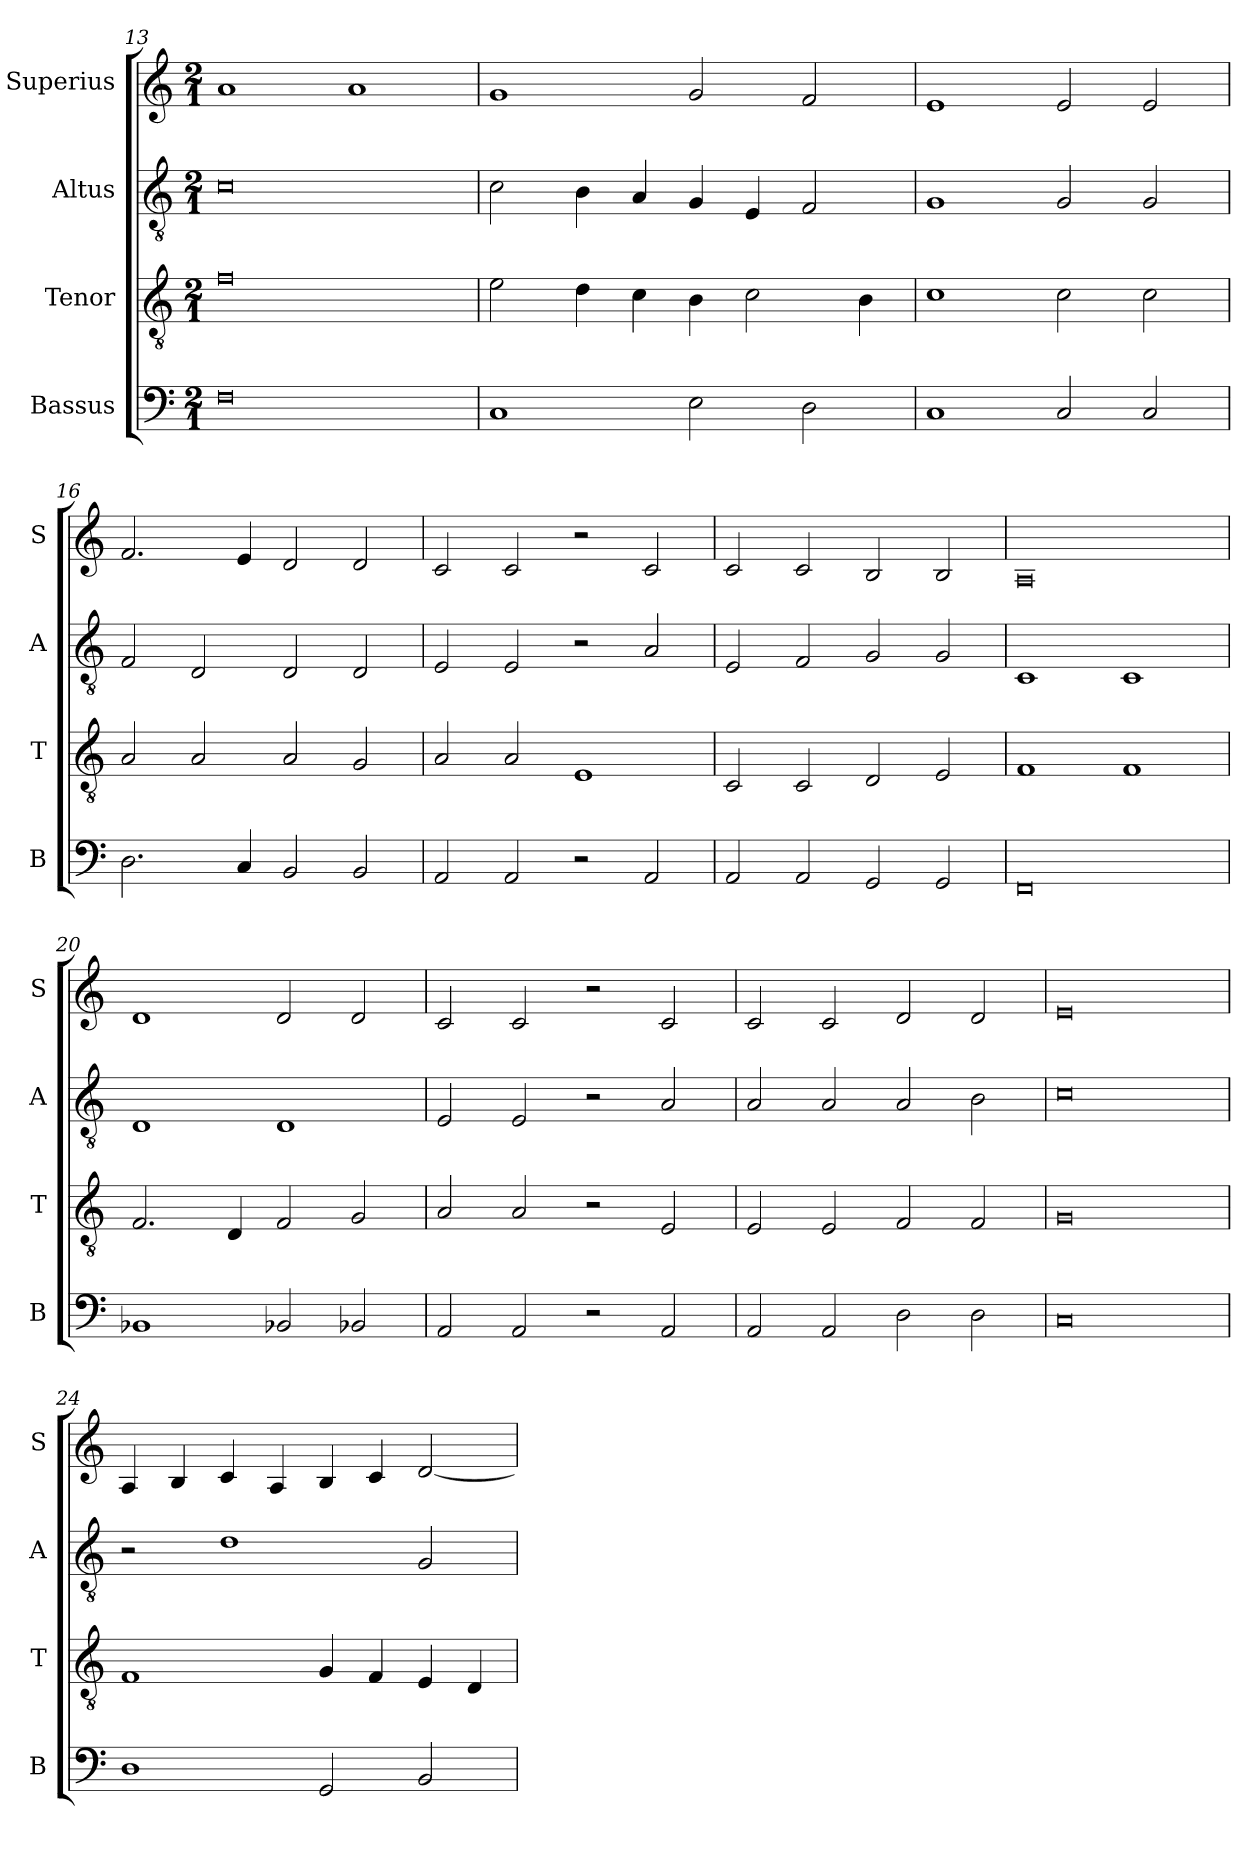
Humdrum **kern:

**kern	**kern	**kern	**kern
*part4	*part3	*part2	*part1
*staff4	*staff3	*staff2	*staff1
*I"Bassus	*I"Tenor	*I"Altus	*I"Superius
*I'B	*I'T	*I'A	*I'S
*clefF4	*clefGv2	*clefGv2	*clefG2
*k[]	*k[]	*k[]	*k[]
*C:	*C:	*C:	*C:
*M2/1	*M2/1	*M2/1	*M2/1
=13	=13	=13	=13
0F	0f	0c	1a
.	.	.	1a
=14	=14	=14	=14
1C	2e	2c	1g
.	4d	4B	.
.	4c	4A	.
2E	4B	4G	2g
.	2c	4E	.
2D	.	2F	2f
.	4B	.	.
=15	=15	=15	=15
1C	1c	1G	1e
2C	2c	2G	2e
2C	2c	2G	2e
=16	=16	=16	=16
2.D	2A	2F	2.f
.	2A	2D	.
4C	.	.	4e
2BB	2A	2D	2d
2BB	2G	2D	2d
=17	=17	=17	=17
2AA	2A	2E	2c
2AA	2A	2E	2c
2r	1E	2r	2r
2AA	.	2A	2c
=18	=18	=18	=18
2AA	2C	2E	2c
2AA	2C	2F	2c
2GG	2D	2G	2B
2GG	2E	2G	2B
=19	=19	=19	=19
0FF	1F	1C	0A
.	1F	1C	.
=20	=20	=20	=20
1BB-X	2.F	1D	1d
.	4D	.	.
2BB-X	2F	1D	2d
2BB-X	2G	.	2d
=21	=21	=21	=21
2AA	2A	2E	2c
2AA	2A	2E	2c
2r	2r	2r	2r
2AA	2E	2A	2c
=22	=22	=22	=22
2AA	2E	2A	2c
2AA	2E	2A	2c
2D	2F	2A	2d
2D	2F	2B	2d
=23	=23	=23	=23
0C	0G	0c	0e
=24	=24	=24	=24
1D	1F	2r	4A
.	.	.	4B
.	.	1d	4c
.	.	.	4A
2GG	4G	.	4B
.	4F	.	4c
2BB	4E	2G	[2d
.	4D	.	.
=	=	=	=
*-	*-	*-	*-
